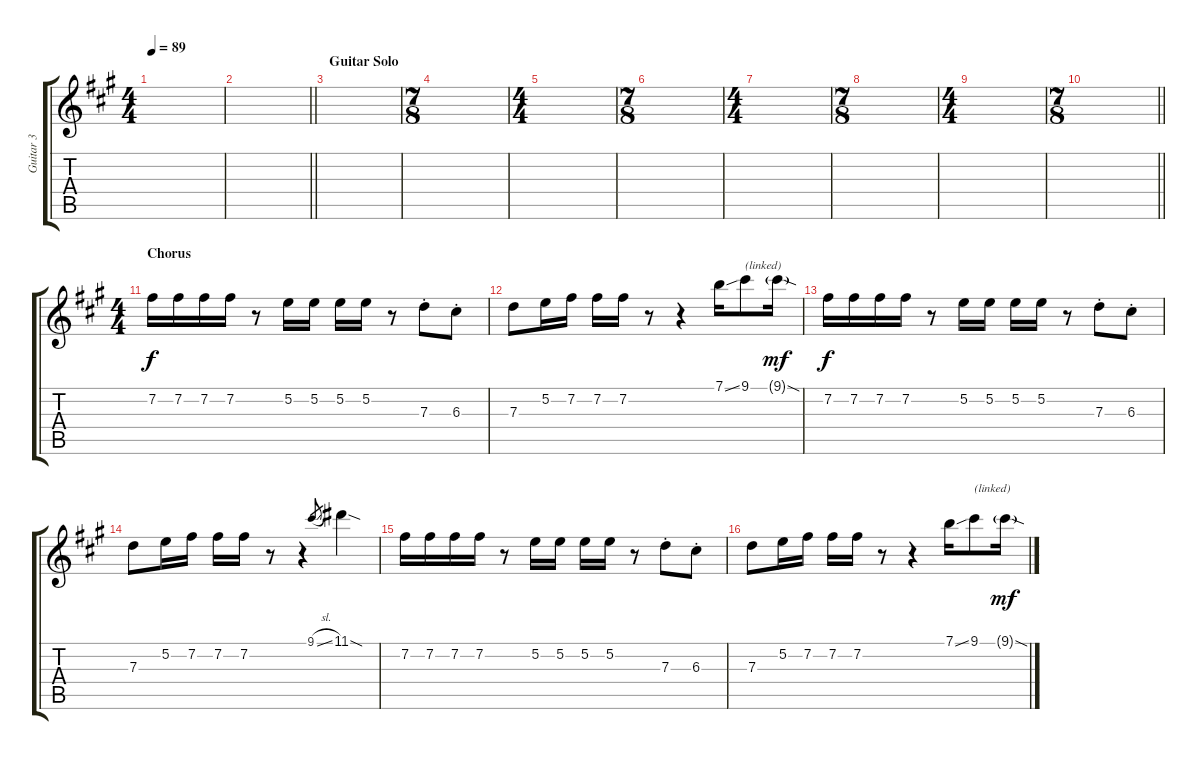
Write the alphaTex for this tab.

\track ("Guitar 3" "Guitar 3") {mute instrument distortionguitar}
\staff {score tabs}
\tuning (E4 B3 G3 D3 A2 E2) {hide}
\ts (4 4)
\tempo 89
\clef g2
\ks a
|
\barLineRight lightlight
|
\section ("" "Guitar Solo")
|
\ts (7 8)
|
\ts (4 4)
|
\ts (7 8)
|
\ts (4 4)
|
\ts (7 8)
|
\ts (4 4)
|
\ts (7 8)
\barLineRight lightlight
|
\ts (4 4)
\section ("" "Chorus")
7.2.16 7.2.16 7.2.16 7.2.16 r.8 5.2.16 5.2.16 5.2.16 5.2.16 r.8 7.3{st}.8 6.3{st}.8 |
7.3.8 5.2.16 7.2.16 7.2.16 7.2.16 r.8 r.4 7.1{ss}.16 9.1.8{txt "(linked)"} 9.1{sod g}.16{dy mf} |
7.2.16{dy f} 7.2.16 7.2.16 7.2.16 r.8 5.2.16 5.2.16 5.2.16 5.2.16 r.8 7.3{st}.8 6.3{st}.8 |
7.3.8 5.2.16 7.2.16 7.2.16 7.2.16 r.8 r.4 9.1{sl}.8{gr} 11.1{sod}.4 |
7.2.16 7.2.16 7.2.16 7.2.16 r.8 5.2.16 5.2.16 5.2.16 5.2.16 r.8 7.3{st}.8 6.3{st}.8 |
7.3.8 5.2.16 7.2.16 7.2.16 7.2.16 r.8 r.4 7.1{ss}.16 9.1.8{txt "(linked)"} 9.1{sod g}.16{dy mf}
